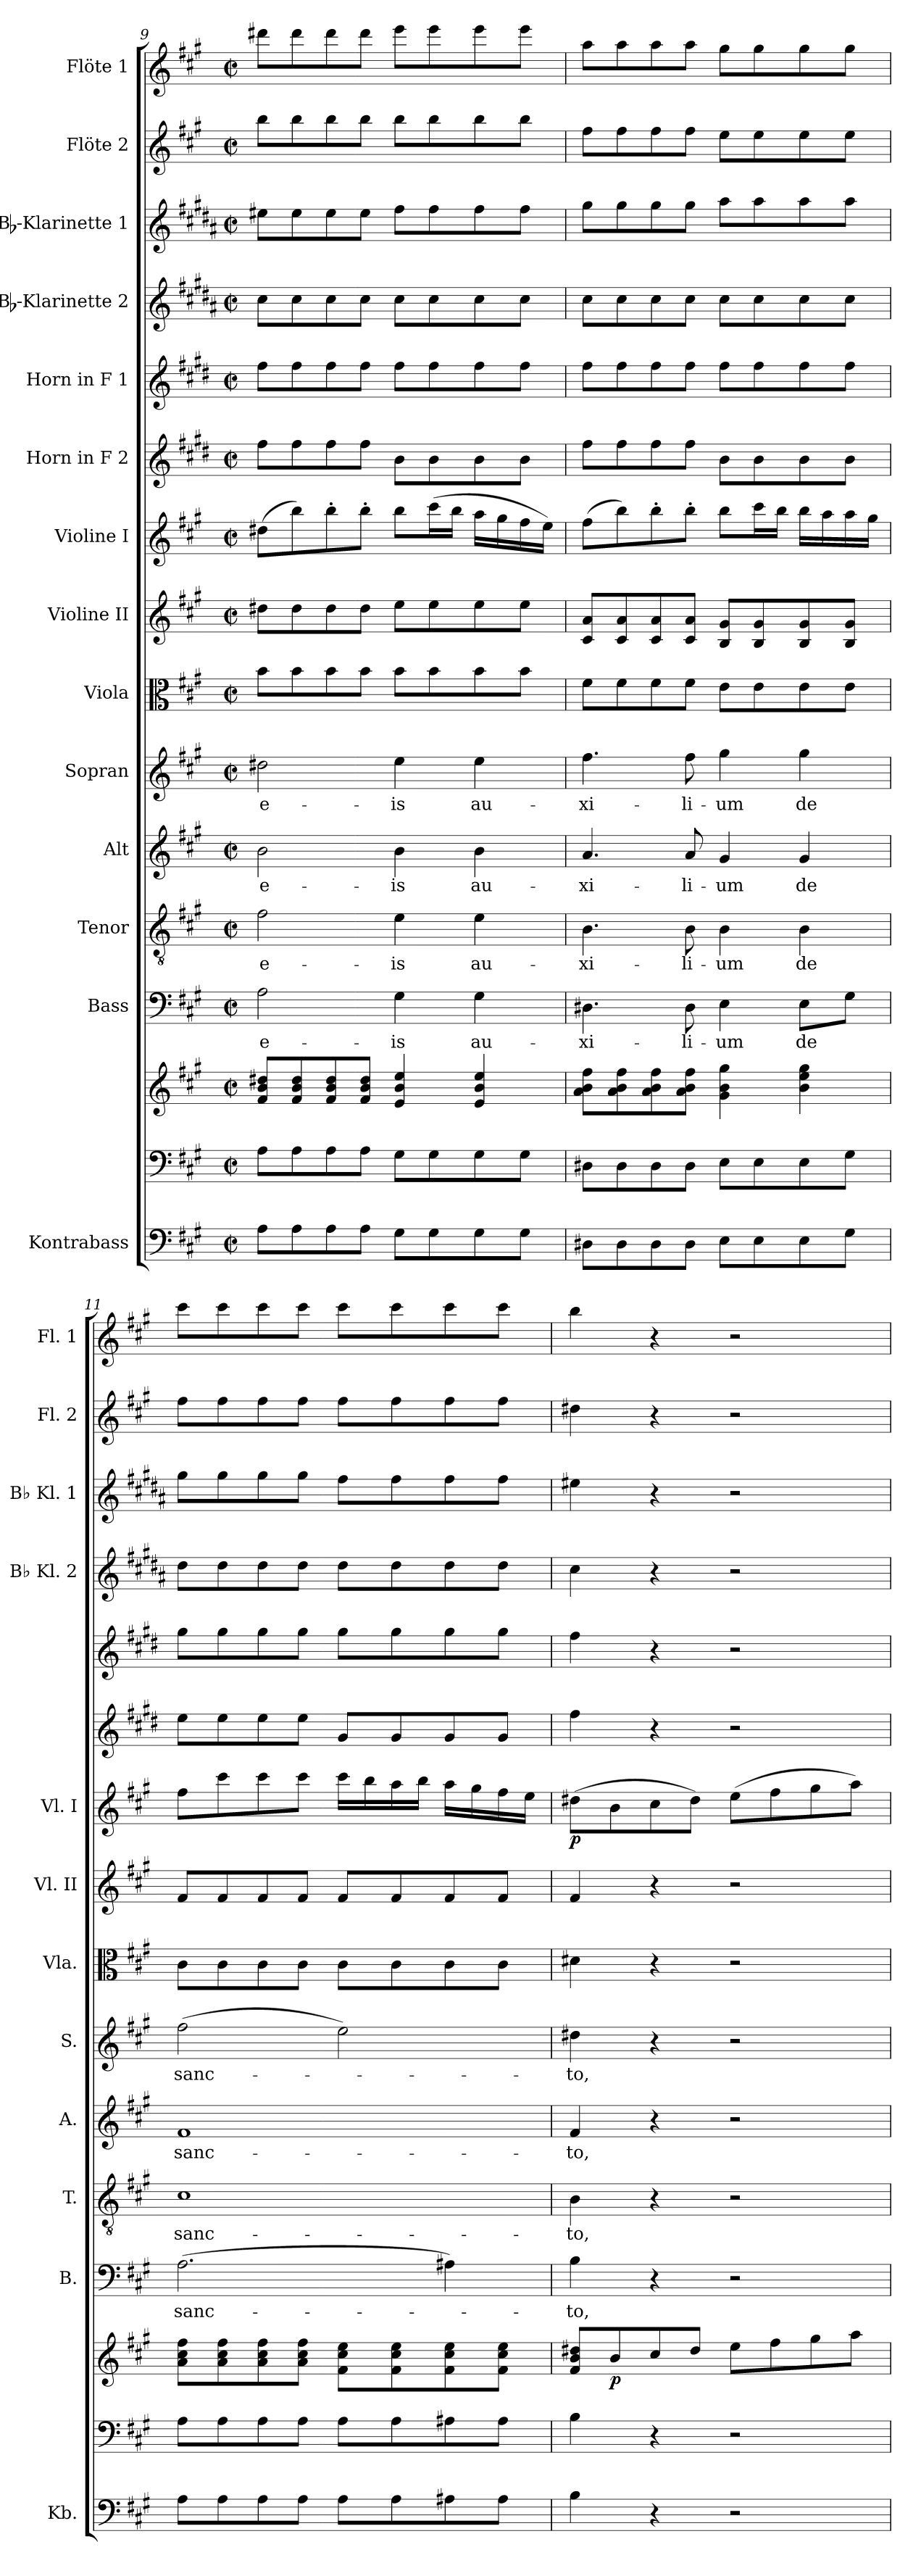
**kern	**kern	**kern	**dynam	**kern	**text	**kern	**text	**kern	**text	**kern	**text	**kern	**kern	**kern	**dynam	**kern	**kern	**kern	**kern	**kern	**kern
*part15	*part14	*part14	*part14	*part13	*part13	*part12	*part12	*part11	*part11	*part10	*part10	*part9	*part8	*part7	*part7	*part6	*part5	*part4	*part3	*part2	*part1
*staff16	*staff15	*staff14	*staff14/15	*staff13	*staff13	*staff12	*staff12	*staff11	*staff11	*staff10	*staff10	*staff9	*staff8	*staff7	*staff7	*staff6	*staff5	*staff4	*staff3	*staff2	*staff1
*I"Kontrabass	*	*	*	*I"Bass	*	*I"Tenor	*	*I"Alt	*	*I"Sopran	*	*I"Viola	*I"Violine II	*I"Violine I	*	*I"Horn in F 2	*I"Horn in F 1	*I"Bb-Klarinette 2	*I"Bb-Klarinette 1	*I"Flöte 2	*I"Flöte 1
*I'Kb.	*	*	*	*I'B.	*	*I'T.	*	*I'A.	*	*I'S.	*	*I'Vla.	*I'Vl. II	*I'Vl. I	*	*	*	*I'Bb Kl. 2	*I'Bb Kl. 1	*I'Fl. 2	*I'Fl. 1
*clefF4	*clefF4	*clefG2	*	*clefF4	*	*clefGv2	*	*clefG2	*	*clefG2	*	*clefC3	*clefG2	*clefG2	*	*clefG2	*clefG2	*clefG2	*clefG2	*clefG2	*clefG2
*ITrd7c12	*	*	*	*	*	*	*	*	*	*	*	*	*	*	*	*ITrd4c7	*ITrd4c7	*ITrd1c2	*ITrd1c2	*	*
*k[f#c#g#]	*k[f#c#g#]	*k[f#c#g#]	*	*k[f#c#g#]	*	*k[f#c#g#]	*	*k[f#c#g#]	*	*k[f#c#g#]	*	*k[f#c#g#]	*k[f#c#g#]	*k[f#c#g#]	*	*k[f#c#g#]	*k[f#c#g#]	*k[f#c#g#]	*k[f#c#g#]	*k[f#c#g#]	*k[f#c#g#]
*A:	*A:	*A:	*	*A:	*	*A:	*	*A:	*	*A:	*	*A:	*A:	*A:	*	*A:	*A:	*A:	*A:	*A:	*A:
*M2/2	*M2/2	*M2/2	*	*M2/2	*	*M2/2	*	*M2/2	*	*M2/2	*	*M2/2	*M2/2	*M2/2	*	*M2/2	*M2/2	*M2/2	*M2/2	*M2/2	*M2/2
*met(c|)	*met(c|)	*met(c|)	*	*met(c|)	*	*met(c|)	*	*met(c|)	*	*met(c|)	*	*met(c|)	*met(c|)	*met(c|)	*	*met(c|)	*met(c|)	*met(c|)	*met(c|)	*met(c|)	*met(c|)
=9	=9	=9	=9	=9	=9	=9	=9	=9	=9	=9	=9	=9	=9	=9	=9	=9	=9	=9	=9	=9	=9
!	!	!	!	!	!LO:LY:b	!	!LO:LY:b	!	!LO:LY:b	!	!LO:LY:b	!	!	!	!	!	!	!	!	!	!
8AA\L	8A\L	8f#/ 8b/ 8dd#X/L	.	2A\	e-	2f#\	e-	2b\	e-	2dd#X\	e-	8b\L	8dd#X\L	(>8dd#X\L	.	8b\L	8b\L	8b\L	8dd#X\L	8bb\L	8ddd#X\L
8AA\	8A\	8f#/ 8b/ 8dd#/	.	.	.	.	.	.	.	.	.	8b\	8dd#\	8bb\)	.	8b\	8b\	8b\	8dd#\	8bb\	8ddd#\
8AA\	8A\	8f#/ 8b/ 8dd#/	.	.	.	.	.	.	.	.	.	8b\	8dd#\	8bb'>\	.	8b\	8b\	8b\	8dd#\	8bb\	8ddd#\
8AA\J	8A\J	8f#/ 8b/ 8dd#/J	.	.	.	.	.	.	.	.	.	8b\J	8dd#\J	8bb'>\J	.	8b\J	8b\J	8b\J	8dd#\J	8bb\J	8ddd#\J
!	!	!	!	!	!LO:LY:b	!	!LO:LY:b	!	!LO:LY:b	!	!LO:LY:b	!	!	!	!	!	!	!	!	!	!
8GG#\L	8G#\L	4e/ 4b/ 4ee/	.	4G#\	-is	4e\	-is	4b\	-is	4ee\	-is	8b\L	8ee\L	8bb\L	.	8e\L	8b\L	8b\L	8ee\L	8bb\L	8eee\L
8GG#\	8G#\	.	.	.	.	.	.	.	.	.	.	8b\	8ee\	(>16ccc#\L	.	8e\	8b\	8b\	8ee\	8bb\	8eee\
.	.	.	.	.	.	.	.	.	.	.	.	.	.	16bb\JJ	.	.	.	.	.	.	.
!	!	!	!	!	!LO:LY:b	!	!LO:LY:b	!	!LO:LY:b	!	!LO:LY:b	!	!	!	!	!	!	!	!	!	!
8GG#\	8G#\	4e/ 4b/ 4ee/	.	4G#\	au-	4e\	au-	4b\	au-	4ee\	au-	8b\	8ee\	16aa\LL	.	8e\	8b\	8b\	8ee\	8bb\	8eee\
.	.	.	.	.	.	.	.	.	.	.	.	.	.	16gg#\	.	.	.	.	.	.	.
8GG#\J	8G#\J	.	.	.	.	.	.	.	.	.	.	8b\J	8ee\J	16ff#\	.	8e\J	8b\J	8b\J	8ee\J	8bb\J	8eee\J
.	.	.	.	.	.	.	.	.	.	.	.	.	.	16ee\JJ)	.	.	.	.	.	.	.
=10	=10	=10	=10	=10	=10	=10	=10	=10	=10	=10	=10	=10	=10	=10	=10	=10	=10	=10	=10	=10	=10
!	!	!	!	!	!LO:LY:b	!	!LO:LY:b	!	!LO:LY:b	!	!LO:LY:b	!	!	!	!	!	!	!	!	!	!
8DD#X\L	8D#X\L	8a\ 8b\ 8ff#\L	.	4.D#X\	-xi-	4.B\	-xi-	4.a/	-xi-	4.ff#\	-xi-	8f#\L	8c#/ 8a/L	(>8ff#\L	.	8b\L	8b\L	8b\L	8ff#\L	8ff#\L	8aa\L
8DD#\	8D#\	8a\ 8b\ 8ff#\	.	.	.	.	.	.	.	.	.	8f#\	8c#/ 8a/	8bb\)	.	8b\	8b\	8b\	8ff#\	8ff#\	8aa\
8DD#\	8D#\	8a\ 8b\ 8ff#\	.	.	.	.	.	.	.	.	.	8f#\	8c#/ 8a/	8bb'>\	.	8b\	8b\	8b\	8ff#\	8ff#\	8aa\
!	!	!	!	!	!LO:LY:b	!	!LO:LY:b	!	!LO:LY:b	!	!LO:LY:b	!	!	!	!	!	!	!	!	!	!
8DD#\J	8D#\J	8a\ 8b\ 8ff#\J	.	8D#\	-li-	8B\	-li-	8a/	-li-	8ff#\	-li-	8f#\J	8c#/ 8a/J	8bb'>\J	.	8b\J	8b\J	8b\J	8ff#\J	8ff#\J	8aa\J
!	!	!	!	!	!LO:LY:b	!	!LO:LY:b	!	!LO:LY:b	!	!LO:LY:b	!	!	!	!	!	!	!	!	!	!
8EE\L	8E\L	4g#\ 4b\ 4gg#\	.	4E\	-um	4B\	-um	4g#/	-um	4gg#\	-um	8e\L	8B/ 8g#/L	8bb\L	.	8e\L	8b\L	8b\L	8gg#\L	8ee\L	8gg#\L
8EE\	8E\	.	.	.	.	.	.	.	.	.	.	8e\	8B/ 8g#/	16ccc#\L	.	8e\	8b\	8b\	8gg#\	8ee\	8gg#\
.	.	.	.	.	.	.	.	.	.	.	.	.	.	16bb\JJ	.	.	.	.	.	.	.
!	!	!	!	!	!LO:LY:b	!	!LO:LY:b	!	!LO:LY:b	!	!LO:LY:b	!	!	!	!	!	!	!	!	!	!
8EE\	8E\	4b\ 4ee\ 4gg#\	.	8E\L	de	4B\	de	4g#/	de	4gg#\	de	8e\	8B/ 8g#/	16bb\LL	.	8e\	8b\	8b\	8gg#\	8ee\	8gg#\
.	.	.	.	.	.	.	.	.	.	.	.	.	.	16aa\	.	.	.	.	.	.	.
8GG#\J	8G#\J	.	.	8G#\J	.	.	.	.	.	.	.	8e\J	8B/ 8g#/J	16aa\	.	8e\J	8b\J	8b\J	8gg#\J	8ee\J	8gg#\J
.	.	.	.	.	.	.	.	.	.	.	.	.	.	16gg#\JJ	.	.	.	.	.	.	.
=11	=11	=11	=11	=11	=11	=11	=11	=11	=11	=11	=11	=11	=11	=11	=11	=11	=11	=11	=11	=11	=11
!	!	!	!	!	!LO:LY:b	!	!LO:LY:b	!	!LO:LY:b	!	!LO:LY:b	!	!	!	!	!	!	!	!	!	!
8AA\L	8A\L	8a\ 8cc#\ 8ff#\L	.	(>2.A\	sanc-	1c#	sanc-	1f#	sanc-	(>2ff#\	sanc-	8c#\L	8f#/L	8ff#\L	.	8a\L	8cc#\L	8cc#\L	8ff#\L	8ff#\L	8ccc#\L
8AA\	8A\	8a\ 8cc#\ 8ff#\	.	.	.	.	.	.	.	.	.	8c#\	8f#/	8ccc#\	.	8a\	8cc#\	8cc#\	8ff#\	8ff#\	8ccc#\
8AA\	8A\	8a\ 8cc#\ 8ff#\	.	.	.	.	.	.	.	.	.	8c#\	8f#/	8ccc#\	.	8a\	8cc#\	8cc#\	8ff#\	8ff#\	8ccc#\
8AA\J	8A\J	8a\ 8cc#\ 8ff#\J	.	.	.	.	.	.	.	.	.	8c#\J	8f#/J	8ccc#\J	.	8a\J	8cc#\J	8cc#\J	8ff#\J	8ff#\J	8ccc#\J
8AA\L	8A\L	8f#\ 8cc#\ 8ee\L	.	.	.	.	.	.	.	2ee\)	.	8c#\L	8f#/L	16ccc#\LL	.	8c#/L	8cc#\L	8cc#\L	8ee\L	8ff#\L	8ccc#\L
.	.	.	.	.	.	.	.	.	.	.	.	.	.	16bb\	.	.	.	.	.	.	.
8AA\	8A\	8f#\ 8cc#\ 8ee\	.	.	.	.	.	.	.	.	.	8c#\	8f#/	16aa\	.	8c#/	8cc#\	8cc#\	8ee\	8ff#\	8ccc#\
.	.	.	.	.	.	.	.	.	.	.	.	.	.	16bb\JJ	.	.	.	.	.	.	.
8AA#X\	8A#X\	8f#\ 8cc#\ 8ee\	.	4A#X\)	.	.	.	.	.	.	.	8c#\	8f#/	16aa\LL	.	8c#/	8cc#\	8cc#\	8ee\	8ff#\	8ccc#\
.	.	.	.	.	.	.	.	.	.	.	.	.	.	16gg#\	.	.	.	.	.	.	.
8AA#\J	8A#\J	8f#\ 8cc#\ 8ee\J	.	.	.	.	.	.	.	.	.	8c#\J	8f#/J	16ff#\	.	8c#/J	8cc#\J	8cc#\J	8ee\J	8ff#\J	8ccc#\J
.	.	.	.	.	.	.	.	.	.	.	.	.	.	16ee\JJ	.	.	.	.	.	.	.
!!LO:PB:g=z
=12	=12	=12	=12	=12	=12	=12	=12	=12	=12	=12	=12	=12	=12	=12	=12	=12	=12	=12	=12	=12	=12
!	!	!	!	!	!LO:LY:b	!	!LO:LY:b	!	!LO:LY:b	!	!LO:LY:b	!	!	!	!LO:DY:b	!	!	!	!	!	!
4BB\	4B\	8f#/ 8b/ 8dd#X/L	.	4B\	-to,	4B\	-to,	4f#/	-to,	4dd#X\	-to,	4d#X\	4f#/	(>8dd#X\L	p	4b\	4b\	4b\	4dd#X\	4dd#X\	4bb\
!	!	!	!LO:DY:b	!	!	!	!	!	!	!	!	!	!	!	!	!	!	!	!	!	!
.	.	8b/	p	.	.	.	.	.	.	.	.	.	.	8b\	.	.	.	.	.	.	.
4r	4r	8cc#/	.	4r	.	4r	.	4r	.	4r	.	4r	4r	8cc#\	.	4r	4r	4r	4r	4r	4r
.	.	8dd#/J	.	.	.	.	.	.	.	.	.	.	.	8dd#\J)	.	.	.	.	.	.	.
2r	2r	8ee\L	.	2r	.	2r	.	2r	.	2r	.	2r	2r	(>8ee\L	.	2r	2r	2r	2r	2r	2r
.	.	8ff#\	.	.	.	.	.	.	.	.	.	.	.	8ff#\	.	.	.	.	.	.	.
.	.	8gg#\	.	.	.	.	.	.	.	.	.	.	.	8gg#\	.	.	.	.	.	.	.
.	.	8aa\J	.	.	.	.	.	.	.	.	.	.	.	8aa\J)	.	.	.	.	.	.	.
=	=	=	=	=	=	=	=	=	=	=	=	=	=	=	=	=	=	=	=	=	=
*-	*-	*-	*-	*-	*-	*-	*-	*-	*-	*-	*-	*-	*-	*-	*-	*-	*-	*-	*-	*-	*-
